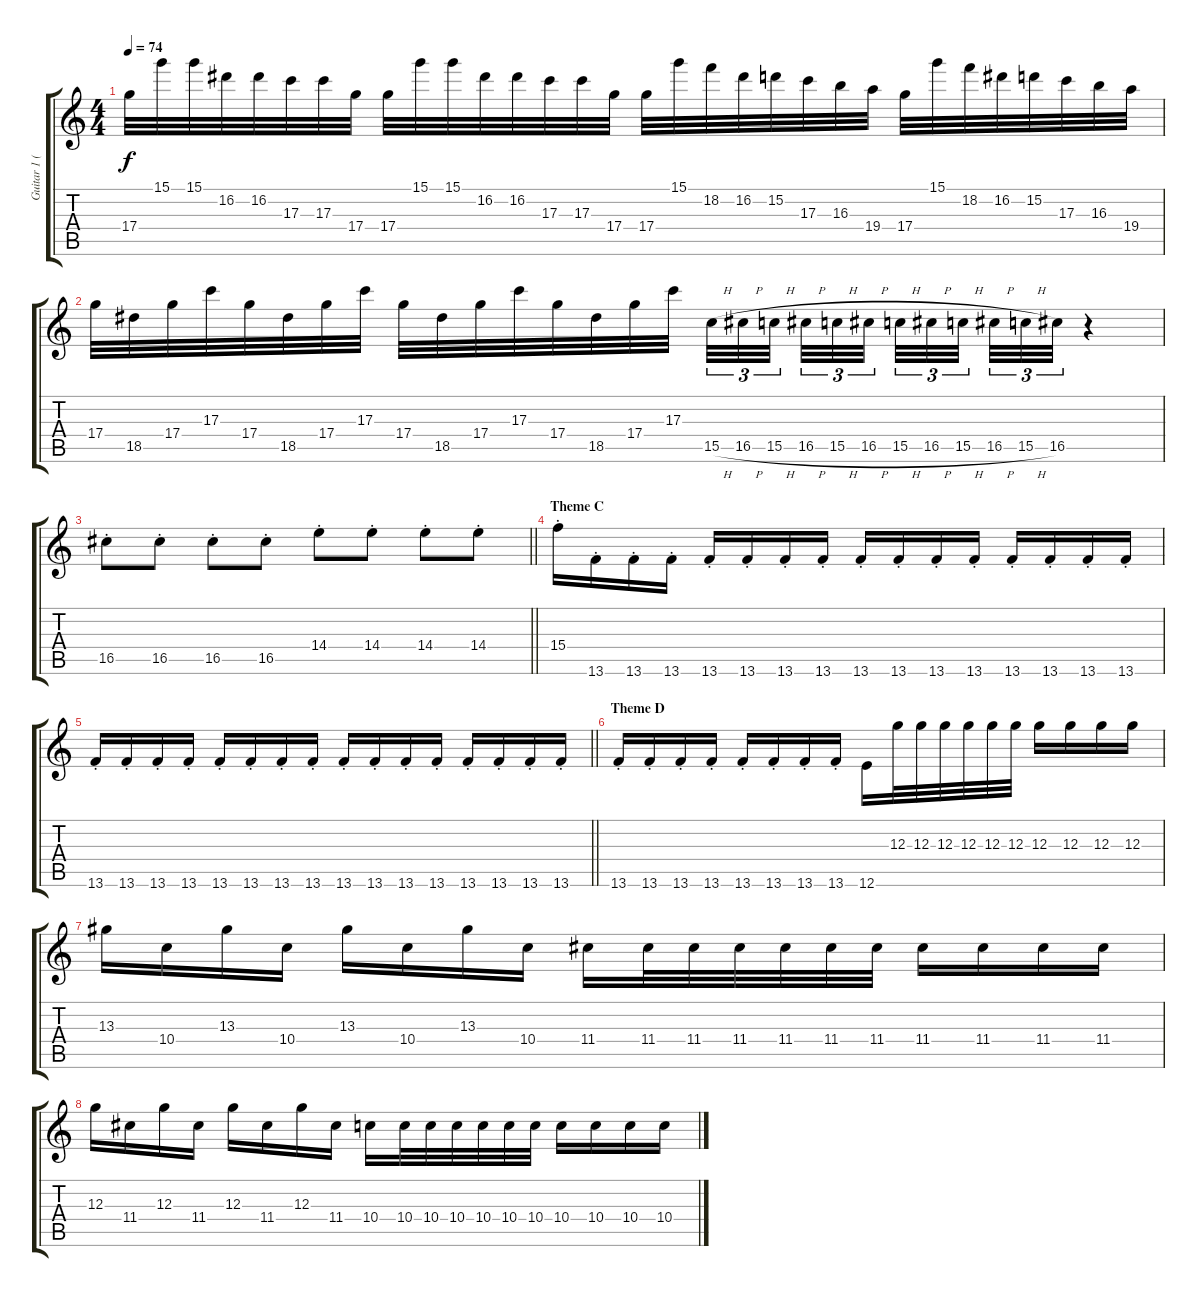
\track ("Guitar 1 (Lead)" "Guitar 1 (") {instrument distortionguitar}
\staff {score tabs}
\tuning (E4 B3 G3 D3 A2 E2) {hide}
\ts (4 4)
\tempo 74
\clef g2
\ks c
17.4.32{dy f} 15.1.32 15.1.32 16.2.32 16.2.32 17.3.32 17.3.32 17.4.32 17.4.32 15.1.32 15.1.32 16.2.32 16.2.32 17.3.32 17.3.32 17.4.32 17.4.32 15.1.32 18.2.32 16.2.32 15.2.32 17.3.32 16.3.32 19.4.32 17.4.32 15.1.32 18.2.32 16.2.32 15.2.32 17.3.32 16.3.32 19.4.32 |
17.4.32 18.5.32 17.4.32 17.3.32 17.4.32 18.5.32 17.4.32 17.3.32 17.4.32 18.5.32 17.4.32 17.3.32 17.4.32 18.5.32 17.4.32 17.3.32 15.5{h}.32{tu (3 2)} 16.5{h}.32{tu (3 2)} 15.5{h}.32{tu (3 2) beam splitsecondary} 16.5{h}.32{tu (3 2)} 15.5{h}.32{tu (3 2)} 16.5{h}.32{tu (3 2) beam splitsecondary} 15.5{h}.32{tu (3 2)} 16.5{h}.32{tu (3 2)} 15.5{h}.32{tu (3 2) beam splitsecondary} 16.5{h}.32{tu (3 2)} 15.5{h}.32{tu (3 2)} 16.5.32{tu (3 2)} r.4 |
\barLineRight lightlight
16.5{st}.8 16.5{st}.8 16.5{st}.8 16.5{st}.8 14.4{st}.8 14.4{st}.8 14.4{st}.8 14.4{st}.8 |
\section ("" "Theme C")
15.4{st}.16{volume 8} 13.6{st}.16 13.6{st}.16 13.6{st}.16 13.6{st}.16 13.6{st}.16 13.6{st}.16 13.6{st}.16 13.6{st}.16 13.6{st}.16 13.6{st}.16 13.6{st}.16 13.6{st}.16 13.6{st}.16 13.6{st}.16 13.6{st}.16 |
\barLineRight lightlight
13.6{st}.16 13.6{st}.16 13.6{st}.16 13.6{st}.16 13.6{st}.16 13.6{st}.16 13.6{st}.16 13.6{st}.16 13.6{st}.16 13.6{st}.16 13.6{st}.16 13.6{st}.16 13.6{st}.16 13.6{st}.16 13.6{st}.16 13.6{st}.16 |
\section ("" "Theme D")
13.6{st}.16 13.6{st}.16 13.6{st}.16 13.6{st}.16 13.6{st}.16 13.6{st}.16 13.6{st}.16 13.6{st}.16 12.6.16{volume 12} 12.3.32 12.3.32 12.3.32 12.3.32 12.3.32 12.3.32 12.3.16 12.3.16 12.3.16 12.3.16 |
13.3.16 10.4.16 13.3.16 10.4.16 13.3.16 10.4.16 13.3.16 10.4.16 11.4.16 11.4.32 11.4.32 11.4.32 11.4.32 11.4.32 11.4.32 11.4.16 11.4.16 11.4.16 11.4.16 |
12.3.16 11.4.16 12.3.16 11.4.16 12.3.16 11.4.16 12.3.16 11.4.16 10.4.16 10.4.32 10.4.32 10.4.32 10.4.32 10.4.32 10.4.32 10.4.16 10.4.16 10.4.16 10.4.16
